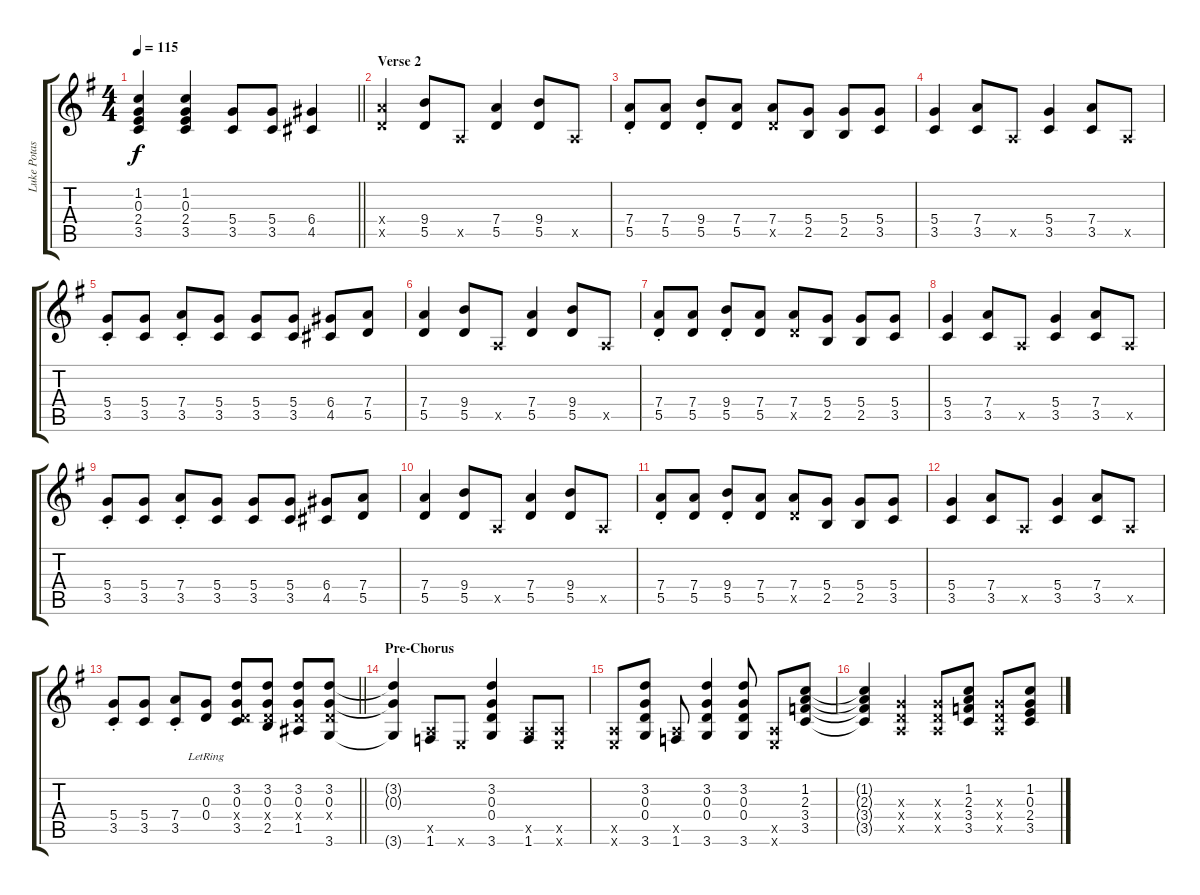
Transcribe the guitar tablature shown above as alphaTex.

\track ("Luke Potashnick" "Luke Potas") {instrument overdrivenguitar}
\staff {score tabs}
\tuning (E4 B3 G3 D3 A2 E2) {hide}
\ts (4 4)
\tempo 115
\clef g2
\barLineRight lightlight
\ks g
(1.2{t} 0.3{t} 2.4{t} 3.5{t}).4{dy f} (1.2 0.3 2.4 3.5).4 (5.4 3.5).8 (5.4 3.5).8 (6.4 4.5).4 |
\section ("" "Verse 2")
(7.4{x} 5.5{x}).4 (9.4 5.5).8 0.5{x}.8 (7.4 5.5).4 (9.4 5.5).8 0.5{x}.8 |
(7.4{st} 5.5{st}).8 (7.4 5.5).8 (9.4{st} 5.5{st}).8 (7.4 5.5).8 (7.4 5.5{x}).8 (5.4 2.5).8 (5.4 2.5).8 (5.4 3.5).8 |
(5.4 3.5).4 (7.4 3.5).8 0.5{x}.8 (5.4 3.5).4 (7.4 3.5).8 0.5{x}.8 |
(5.4{st} 3.5{st}).8 (5.4 3.5).8 (7.4{st} 3.5{st}).8 (5.4 3.5).8 (5.4 3.5).8 (5.4 3.5).8 (6.4 4.5).8 (7.4 5.5).8 |
(7.4 5.5).4 (9.4 5.5).8 0.5{x}.8 (7.4 5.5).4 (9.4 5.5).8 0.5{x}.8 |
(7.4{st} 5.5{st}).8 (7.4 5.5).8 (9.4{st} 5.5{st}).8 (7.4 5.5).8 (7.4 5.5{x}).8 (5.4 2.5).8 (5.4 2.5).8 (5.4 3.5).8 |
(5.4 3.5).4 (7.4 3.5).8 0.5{x}.8 (5.4 3.5).4 (7.4 3.5).8 0.5{x}.8 |
(5.4{st} 3.5{st}).8 (5.4 3.5).8 (7.4{st} 3.5{st}).8 (5.4 3.5).8 (5.4 3.5).8 (5.4 3.5).8 (6.4 4.5).8 (7.4 5.5).8 |
(7.4 5.5).4 (9.4 5.5).8 0.5{x}.8 (7.4 5.5).4 (9.4 5.5).8 0.5{x}.8 |
(7.4{st} 5.5{st}).8 (7.4 5.5).8 (9.4{st} 5.5{st}).8 (7.4 5.5).8 (7.4 5.5{x}).8 (5.4 2.5).8 (5.4 2.5).8 (5.4 3.5).8 |
(5.4 3.5).4 (7.4 3.5).8 0.5{x}.8 (5.4 3.5).4 (7.4 3.5).8 0.5{x}.8 |
\barLineRight lightlight
(5.4{st} 3.5{st}).8 (5.4 3.5).8 (7.4{st} 3.5{st}).8 (0.3{lr} 0.4).8 (3.2 0.3 0.4{x} 3.5).8 (3.2 0.3 0.4{x} 2.5).8 (3.2 0.3 0.4{x} 1.5).8 (3.2 0.3 0.4{x} 3.6).8 |
\section ("" "Pre-Chorus")
(3.2{t} 0.3{t} 3.6{t}).4 (0.5{x} 1.6).8 0.6{x}.8 (3.2 0.3 0.4 3.6).4 (0.5{x} 1.6).8 (0.5{x} 0.6{x}).8 |
(0.5{x} 0.6{x}).8 (3.2 0.3 0.4 3.6).8 (0.5{x} 1.6).8 (3.2 0.3 0.4 3.6).4 (3.2 0.3 0.4 3.6).8 (0.5{x} 0.6{x}).8 (1.2 2.3 3.4 3.5).8 |
(1.2{t} 2.3{t} 3.4{t} 3.5{t}).4 (0.3{x} 0.4{x} 0.5{x}).4 (0.3{x} 0.4{x} 0.5{x}).8 (1.2 2.3 3.4 3.5).8 (0.3{x} 0.4{x} 0.5{x}).8 (1.2 0.3 2.4 3.5).8
